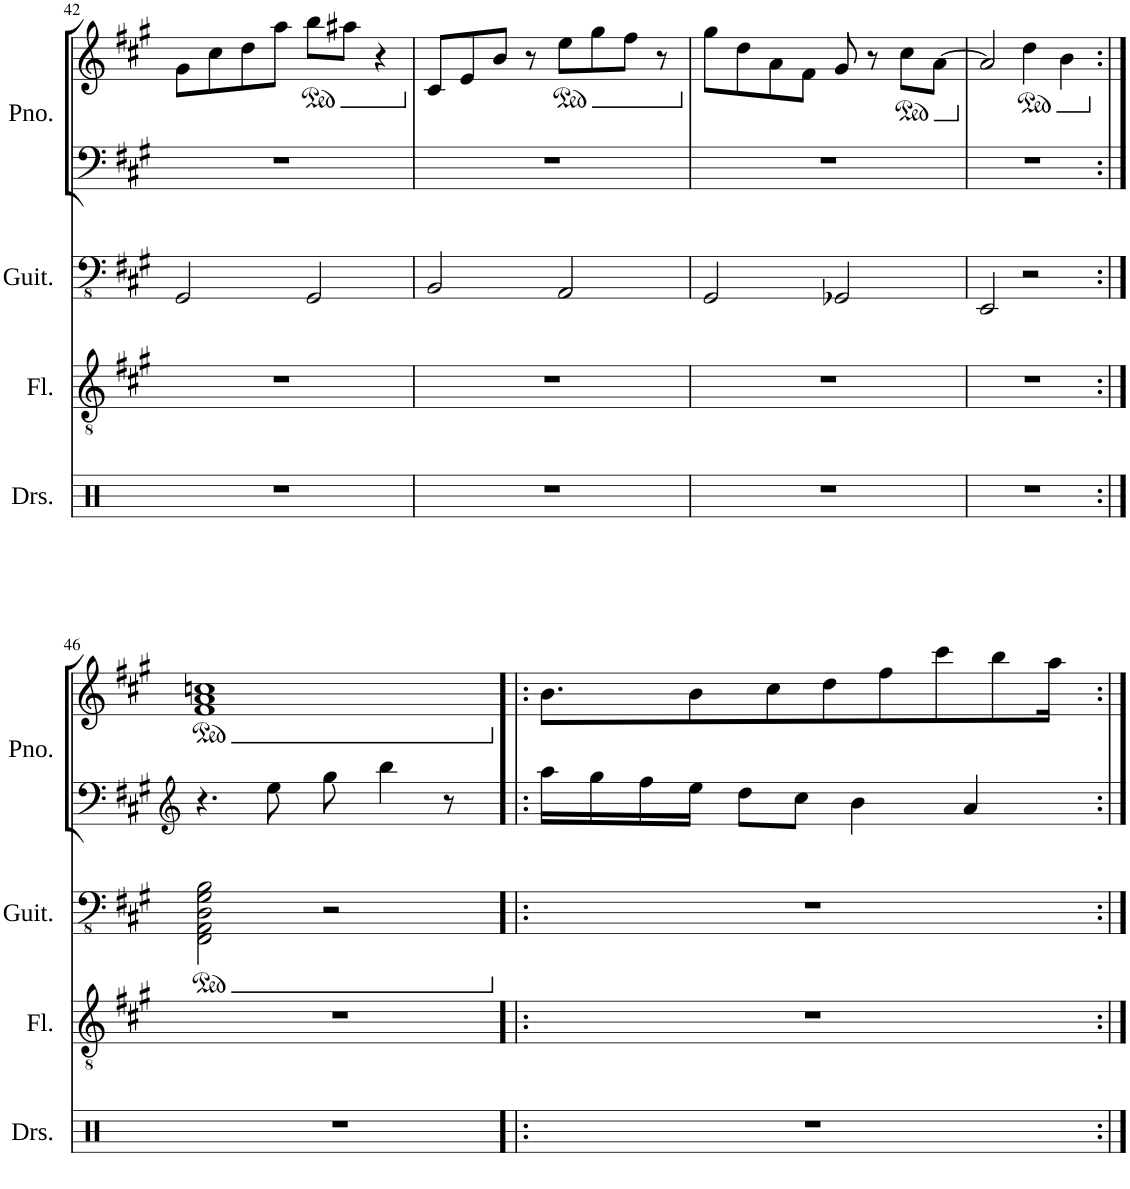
**kern	**kern	**kern	**kern	**kern
*part4	*part3	*part2	*part1	*part1
*staff5	*staff4	*staff3	*staff2	*staff1
*I"Drumset	*I"Flute	*I"Guitar	*I"Piano	*
*I'Drs.	*I'Fl.	*I'Guit.	*I'Pno.	*
!!LO:PB:g=z
*clefX	*clefGv2	*clefFv4	*clefF4	*clefG2
*k[]	*k[f#c#g#]	*k[f#c#g#]	*k[f#c#g#]	*k[f#c#g#]
*M4/4	*M4/4	*M4/4	*M4/4	*M4/4
=42	=42	=42	=42	=42
1r	1r	2GGG#/	1r	8g#\L
.	.	.	.	8cc#\
.	.	.	.	8dd\
.	.	.	.	8aa\J
*	*	*	*	*ped
.	.	2GGG#/	.	8bb\L
.	.	.	.	8aa#X\J
.	.	.	.	4r
=43	=43	=43	=43	=43
*	*	*	*	*Xped
1r	1r	2BBB/	1r	8c#/L
.	.	.	.	8e/
.	.	.	.	8b/J
.	.	.	.	8r
*	*	*	*	*ped
.	.	2AAA/	.	8ee\L
.	.	.	.	8gg#\
.	.	.	.	8ff#\J
.	.	.	.	8r
=44	=44	=44	=44	=44
*	*	*	*	*Xped
1r	1r	2GGG#/	1r	8gg#\L
.	.	.	.	8dd\
.	.	.	.	8a\
.	.	.	.	8f#\J
.	.	2GGG-X/	.	8g#/
.	.	.	.	8r
*	*	*	*	*ped
.	.	.	.	8cc#\L
.	.	.	.	[8a\J
=45	=45	=45	=45	=45
*	*	*	*	*Xped
1r	1r	2EEE/	1r	2a/]
*	*	*	*	*ped
.	.	2r	.	4dd\
.	.	.	.	4b\
!!LO:LB:g=z
=46:|!	=46:|!	=46:|!	=46:|!	=46:|!
*	*	*	*clefG2	*
*	*	*ped	*	*
*	*	*	*	*Xped
*	*	*	*	*ped
1r	1r	2FFF#\ 2AAA\ 2DD\ 2GG#\ 2BB\	4.r	1f# 1a 1ccn
.	.	.	8ee\	.
.	.	2r	8gg#\	.
.	.	.	4bb\	.
.	.	.	8r	.
=47!|:	=47!|:	=47!|:	=47!|:	=47!|:
*	*	*Xped	*	*
*	*	*	*	*Xped
1r	1r	1r	16aa\LL	8.b\L
.	.	.	16gg#\	.
.	.	.	16ff#\	.
.	.	.	16ee\JJ	8b\
.	.	.	8dd\L	.
.	.	.	.	8cc#\
.	.	.	8cc#\J	.
.	.	.	.	8dd\
.	.	.	4b\	.
.	.	.	.	8ff#\
.	.	.	.	8ccc#\
.	.	.	4a/	.
.	.	.	.	8bb\
.	.	.	.	16aa\Jk
=:|!	=:|!	=:|!	=:|!	=:|!
*-	*-	*-	*-	*-
